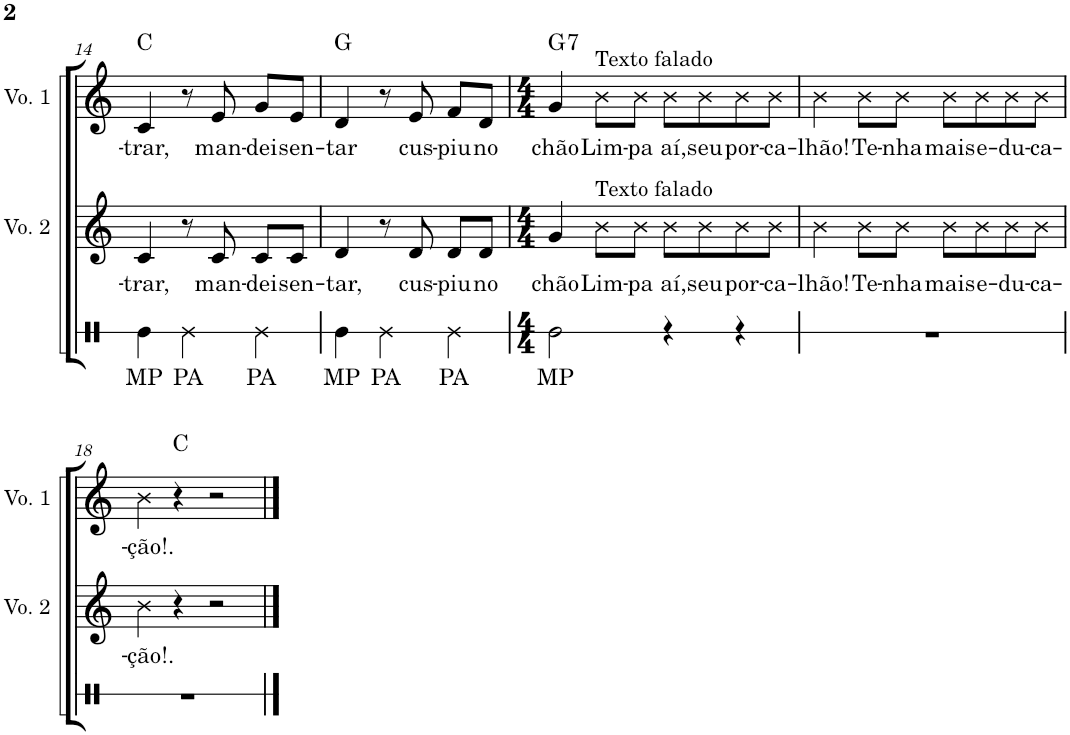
**kern	**text	**kern	**text	**kern	**text	**harte
*part3	*part3	*part2	*part2	*part1	*part1	*part1
*staff3	*staff3	*staff2	*staff2	*staff1	*staff1	*
*I"Voz 3	*	*I"Voz 2	*	*I"Voz 1	*	*
*	*	*I'Vo. 2	*	*I'Vo. 1	*	*
!!LO:PB:g=z
*clefX	*	*clefG2	*	*clefG2	*	*
*k[]	*	*k[]	*	*k[]	*	*
*M3/4	*	*M3/4	*	*M3/4	*	*
=14	=14	=14	=14	=14	=14	=14
!	!LO:LY:b	!	!LO:LY:b	!	!LO:LY:b	!
4Re\	MP	4c/	-trar,	4c/	-trar,	C:maj
!	!LO:LY:b	!	!	!	!	!
4Re\	PA	8r	.	8r	.	.
!	!	!	!LO:LY:b	!	!LO:LY:b	!
.	.	8c/	man-	8e/	man-	.
!	!LO:LY:b	!	!LO:LY:b	!	!LO:LY:b	!
4Re\	PA	8c/L	-dei	8g/L	-dei	.
!	!	!	!LO:LY:b	!	!LO:LY:b	!
.	.	8c/J	sen-	8e/J	sen-	.
=15	=15	=15	=15	=15	=15	=15
!	!LO:LY:b	!	!LO:LY:b	!	!LO:LY:b	!
4Re\	MP	4d/	-tar,	4d/	-tar	G:maj
!	!LO:LY:b	!	!	!	!	!
4Re\	PA	8r	.	8r	.	.
!	!	!	!LO:LY:b	!	!LO:LY:b	!
.	.	8d/	cus-	8e/	cus-	.
!	!LO:LY:b	!	!LO:LY:b	!	!LO:LY:b	!
4Re\	PA	8d/L	-piu	8f/L	-piu	.
!	!	!	!LO:LY:b	!	!LO:LY:b	!
.	.	8d/J	no	8d/J	no	.
=16	=16	=16	=16	=16	=16	=16
*M4/4	*	*M4/4	*	*M4/4	*	*
!	!LO:LY:b	!	!LO:LY:b	!	!LO:LY:b	!LO:H:kt=7
2Re\	MP	4g/	chão	4g/	chão	G:7
!	!	!	!	!LO:TX:a:t=Texto falado	!	!
!	!	!LO:TX:a:t=Texto falado	!	!	!	!
!	!	!	!LO:LY:b	!	!LO:LY:b	!
.	.	8b\L	Lim-	8b\L	Lim-	.
!	!	!	!LO:LY:b	!	!LO:LY:b	!
.	.	8b\J	-pa	8b\J	-pa	.
!	!	!	!LO:LY:b	!	!LO:LY:b	!
4r	.	8b\L	aí,	8b\L	aí,	.
!	!	!	!LO:LY:b	!	!LO:LY:b	!
.	.	8b\	seu	8b\	seu	.
!	!	!	!LO:LY:b	!	!LO:LY:b	!
4r	.	8b\	por-	8b\	por-	.
!	!	!	!LO:LY:b	!	!LO:LY:b	!
.	.	8b\J	-ca-	8b\J	-ca-	.
=17	=17	=17	=17	=17	=17	=17
!	!	!	!LO:LY:b	!	!LO:LY:b	!
1r	.	4b\	-lhão!	4b\	-lhão!	.
!	!	!	!LO:LY:b	!	!LO:LY:b	!
.	.	8b\L	Te-	8b\L	Te-	.
!	!	!	!LO:LY:b	!	!LO:LY:b	!
.	.	8b\J	-nha	8b\J	-nha	.
!	!	!	!LO:LY:b	!	!LO:LY:b	!
.	.	8b\L	mais	8b\L	mais	.
!	!	!	!LO:LY:b	!	!LO:LY:b	!
.	.	8b\	e-	8b\	e-	.
!	!	!	!LO:LY:b	!	!LO:LY:b	!
.	.	8b\	-du-	8b\	-du-	.
!	!	!	!LO:LY:b	!	!LO:LY:b	!
.	.	8b\J	-ca-	8b\J	-ca-	.
!!LO:LB:g=z
=18	=18	=18	=18	=18	=18	=18
!	!	!	!LO:LY:b	!	!LO:LY:b	!
1r	.	4b\	-ção!.	4b\	-ção!.	.
.	.	4r	.	4r	.	C:maj
.	.	2r	.	2r	.	.
==	==	==	==	==	==	==
*-	*-	*-	*-	*-	*-	*-
